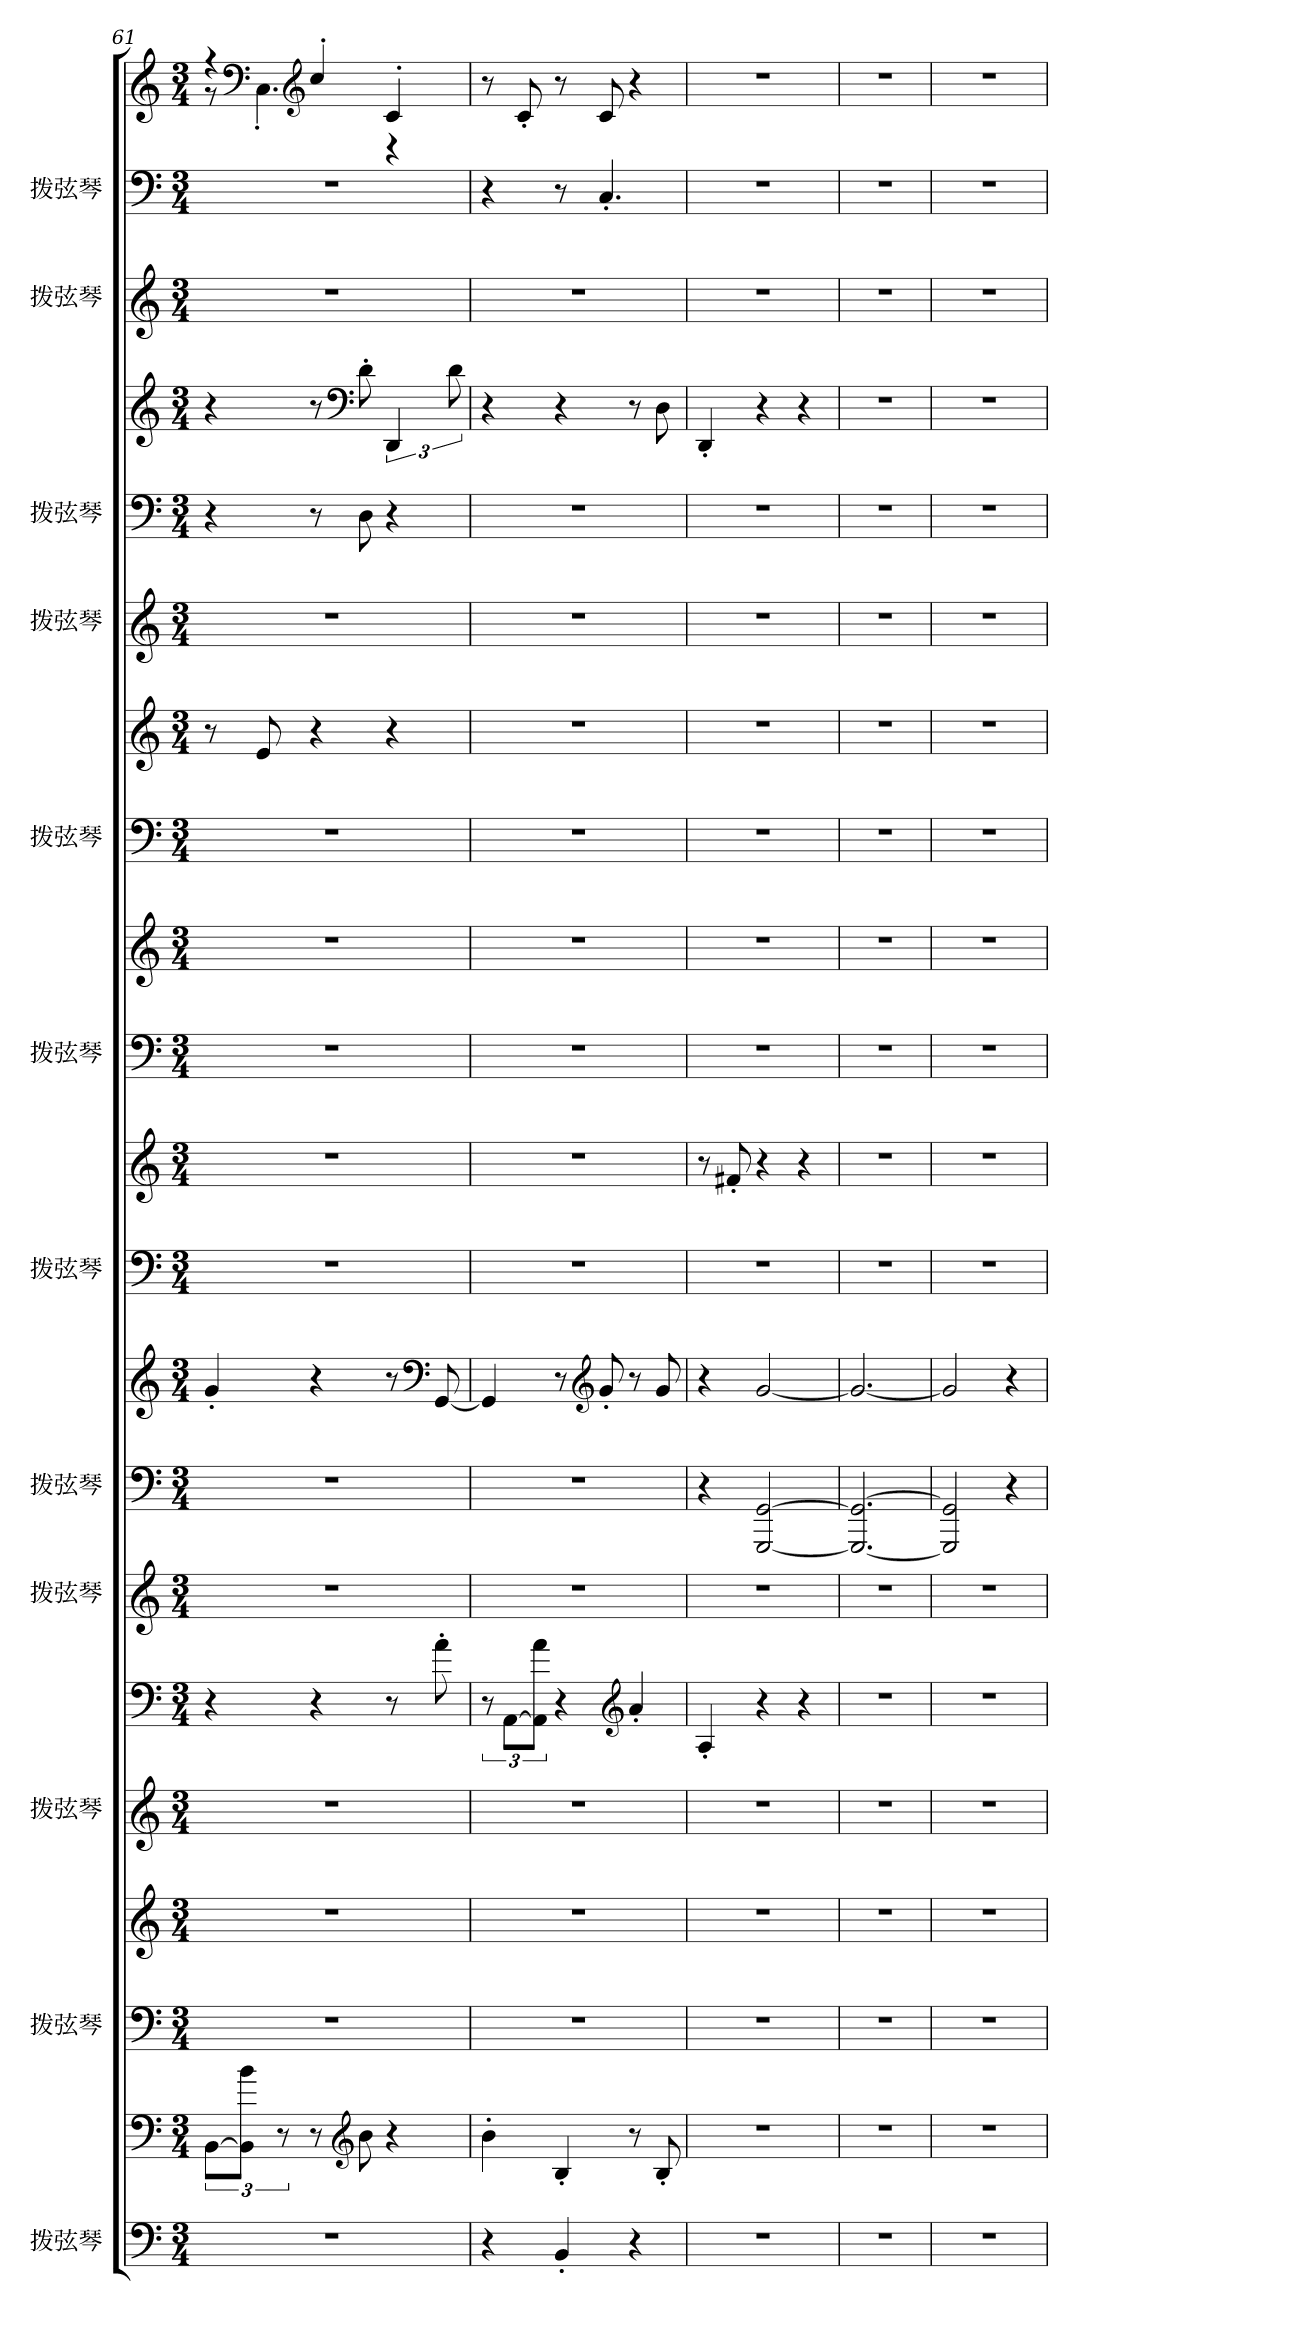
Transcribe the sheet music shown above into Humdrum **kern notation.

**kern	**kern	**kern	**kern	**kern	**kern	**kern	**kern	**kern	**kern	**kern	**kern	**kern	**kern	**kern	**kern	**kern	**kern	**kern	**kern	**kern
*part12	*part12	*part11	*part11	*part10	*part10	*part9	*part8	*part8	*part7	*part7	*part6	*part6	*part5	*part5	*part4	*part3	*part3	*part2	*part1	*part1
*staff21	*staff20	*staff19	*staff18	*staff17	*staff16	*staff15	*staff14	*staff13	*staff12	*staff11	*staff10	*staff9	*staff8	*staff7	*staff6	*staff5	*staff4	*staff3	*staff2	*staff1
*I"拨弦琴	*	*I"拨弦琴	*	*I"拨弦琴	*	*I"拨弦琴	*I"拨弦琴	*	*I"拨弦琴	*	*I"拨弦琴	*	*I"拨弦琴	*	*I"拨弦琴	*I"拨弦琴	*	*I"拨弦琴	*I"拨弦琴	*
!!LO:PB:g=z
*clefF4	*clefF4	*clefF4	*clefG2	*clefG2	*clefF4	*clefG2	*clefF4	*clefG2	*clefF4	*clefG2	*clefF4	*clefG2	*clefF4	*clefG2	*clefG2	*clefF4	*clefG2	*clefG2	*clefF4	*clefG2
*k[]	*k[]	*k[]	*k[]	*k[]	*k[]	*k[]	*k[]	*k[]	*k[]	*k[]	*k[]	*k[]	*k[]	*k[]	*k[]	*k[]	*k[]	*k[]	*k[]	*k[]
*M3/4	*M3/4	*M3/4	*M3/4	*M3/4	*M3/4	*M3/4	*M3/4	*M3/4	*M3/4	*M3/4	*M3/4	*M3/4	*M3/4	*M3/4	*M3/4	*M3/4	*M3/4	*M3/4	*M3/4	*M3/4
=61	=61	=61	=61	=61	=61	=61	=61	=61	=61	=61	=61	=61	=61	=61	=61	=61	=61	=61	=61	=61
*	*	*	*	*	*	*	*	*	*	*	*	*	*	*	*	*	*	*	*	*^
2.r	[12BB\L	2.r	2.r	2.r	4r	2.r	2.r	4g'/	2.r	2.r	2.r	2.r	2.r	8r	2.r	4r	4r	2.r	2.r	4r	8r
.	12BB\] 12b\J	.	.	.	.	.	.	.	.	.	.	.	.	.	.	.	.	.	.	.	.
*	*	*	*	*	*	*	*	*	*	*	*	*	*	*	*	*	*	*	*	*clefF4	*
.	.	.	.	.	.	.	.	.	.	.	.	.	.	8e/	.	.	.	.	.	.	4.C'\
.	12r	.	.	.	.	.	.	.	.	.	.	.	.	.	.	.	.	.	.	.	.
*	*	*	*	*	*	*	*	*	*	*	*	*	*	*	*	*	*	*	*	*clefG2	*
.	8r	.	.	.	4r	.	.	4r	.	.	.	.	.	4r	.	8r	8r	.	.	4cc'/	.
*	*clefG2	*	*	*	*	*	*	*	*	*	*	*	*	*	*	*	*clefF4	*	*	*	*
.	8b\	.	.	.	.	.	.	.	.	.	.	.	.	.	.	8D\	8d'\	.	.	.	.
.	4r	.	.	.	8r	.	.	8r	.	.	.	.	.	4r	.	4r	6DD/	.	.	4c'/	4r
*	*	*	*	*	*	*	*	*clefF4	*	*	*	*	*	*	*	*	*	*	*	*	*
.	.	.	.	.	8a'\	.	.	[8GG/	.	.	.	.	.	.	.	.	.	.	.	.	.
.	.	.	.	.	.	.	.	.	.	.	.	.	.	.	.	.	12d\	.	.	.	.
*	*	*	*	*	*	*	*	*	*	*	*	*	*	*	*	*	*	*	*	*v	*v
=62	=62	=62	=62	=62	=62	=62	=62	=62	=62	=62	=62	=62	=62	=62	=62	=62	=62	=62	=62	=62
4r	4b'\	2.r	2.r	2.r	12r	2.r	2.r	4GG/]	2.r	2.r	2.r	2.r	2.r	2.r	2.r	2.r	4r	2.r	4r	8r
.	.	.	.	.	[12AA\L	.	.	.	.	.	.	.	.	.	.	.	.	.	.	.
.	.	.	.	.	.	.	.	.	.	.	.	.	.	.	.	.	.	.	.	8c'/
.	.	.	.	.	12AA\] 12a\J	.	.	.	.	.	.	.	.	.	.	.	.	.	.	.
4BB'/	4B'/	.	.	.	4r	.	.	8r	.	.	.	.	.	.	.	.	4r	.	8r	8r
*	*	*	*	*	*	*	*	*clefG2	*	*	*	*	*	*	*	*	*	*	*	*
.	.	.	.	.	.	.	.	8g'/	.	.	.	.	.	.	.	.	.	.	4.C'/	8c/
*	*	*	*	*	*clefG2	*	*	*	*	*	*	*	*	*	*	*	*	*	*	*
4r	8r	.	.	.	4a'/	.	.	8r	.	.	.	.	.	.	.	.	8r	.	.	4r
.	8B'/	.	.	.	.	.	.	8g/	.	.	.	.	.	.	.	.	8D\	.	.	.
=63	=63	=63	=63	=63	=63	=63	=63	=63	=63	=63	=63	=63	=63	=63	=63	=63	=63	=63	=63	=63
2.r	2.r	2.r	2.r	2.r	4A'/	2.r	4r	4r	2.r	8r	2.r	2.r	2.r	2.r	2.r	2.r	4DD'/	2.r	2.r	2.r
.	.	.	.	.	.	.	.	.	.	8f#X'/	.	.	.	.	.	.	.	.	.	.
.	.	.	.	.	4r	.	[2GGG/ [2GG/	[2g/	.	4r	.	.	.	.	.	.	4r	.	.	.
.	.	.	.	.	4r	.	.	.	.	4r	.	.	.	.	.	.	4r	.	.	.
=64	=64	=64	=64	=64	=64	=64	=64	=64	=64	=64	=64	=64	=64	=64	=64	=64	=64	=64	=64	=64
2.r	2.r	2.r	2.r	2.r	2.r	2.r	2.GGG/_ 2.GG/_	2.g/_	2.r	2.r	2.r	2.r	2.r	2.r	2.r	2.r	2.r	2.r	2.r	2.r
=65	=65	=65	=65	=65	=65	=65	=65	=65	=65	=65	=65	=65	=65	=65	=65	=65	=65	=65	=65	=65
2.r	2.r	2.r	2.r	2.r	2.r	2.r	2GGG/] 2GG/]	2g/]	2.r	2.r	2.r	2.r	2.r	2.r	2.r	2.r	2.r	2.r	2.r	2.r
.	.	.	.	.	.	.	4r	4r	.	.	.	.	.	.	.	.	.	.	.	.
=	=	=	=	=	=	=	=	=	=	=	=	=	=	=	=	=	=	=	=	=
*-	*-	*-	*-	*-	*-	*-	*-	*-	*-	*-	*-	*-	*-	*-	*-	*-	*-	*-	*-	*-
